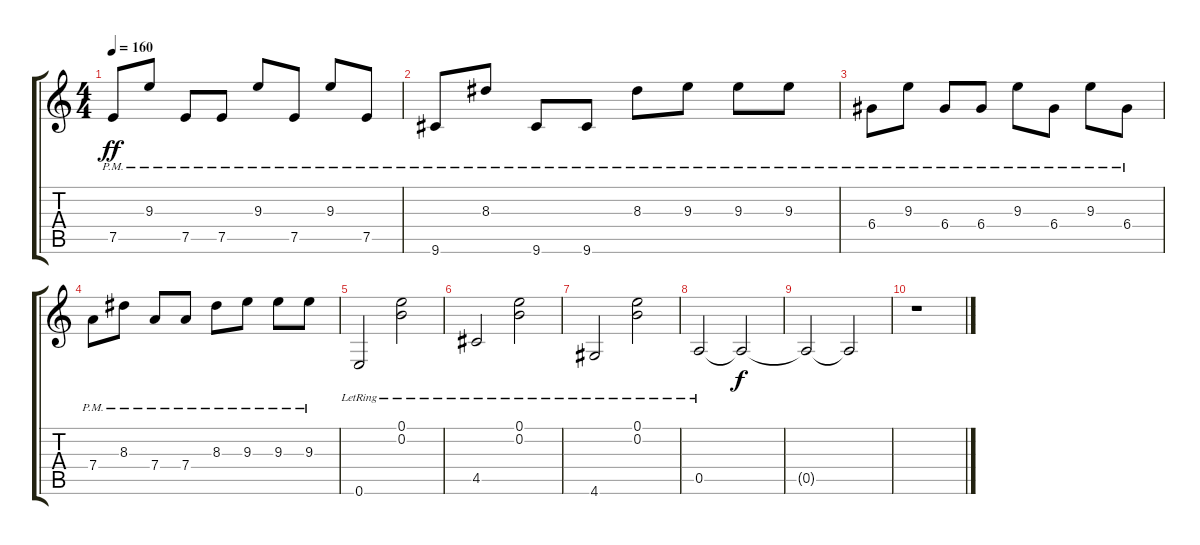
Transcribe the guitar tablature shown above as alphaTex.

\track "" {instrument distortionguitar}
\staff {score tabs}
\tuning (E4 B3 G3 D3 A2 E2) {hide}
\ts (4 4)
\tempo 160
\clef g2
\ks c
7.5{pm}.8{dy ff} 9.3{pm}.8 7.5{pm}.8 7.5{pm}.8 9.3{pm}.8 7.5{pm}.8 9.3{pm}.8 7.5{pm}.8 |
9.6{pm}.8 8.3{pm}.8 9.6{pm}.8 9.6{pm}.8 8.3{pm}.8 9.3{pm}.8 9.3{pm}.8 9.3{pm}.8 |
6.4{pm}.8 9.3{pm}.8 6.4{pm}.8 6.4{pm}.8 9.3{pm}.8 6.4{pm}.8 9.3{pm}.8 6.4{pm}.8 |
7.4{pm}.8 8.3{pm}.8 7.4{pm}.8 7.4{pm}.8 8.3{pm}.8 9.3{pm}.8 9.3{pm}.8 9.3{pm}.8 |
0.6{lr}.2{instrument electricguitarjazz} (0.1{lr} 0.2{lr}).2 |
4.5{lr}.2 (0.1{lr} 0.2{lr}).2 |
4.6{lr}.2 (0.1{lr} 0.2{lr}).2 |
0.5{lr}.2 0.5{t}.2{dy f} |
0.5{t}.2 0.5{t}.2 |
r.1
